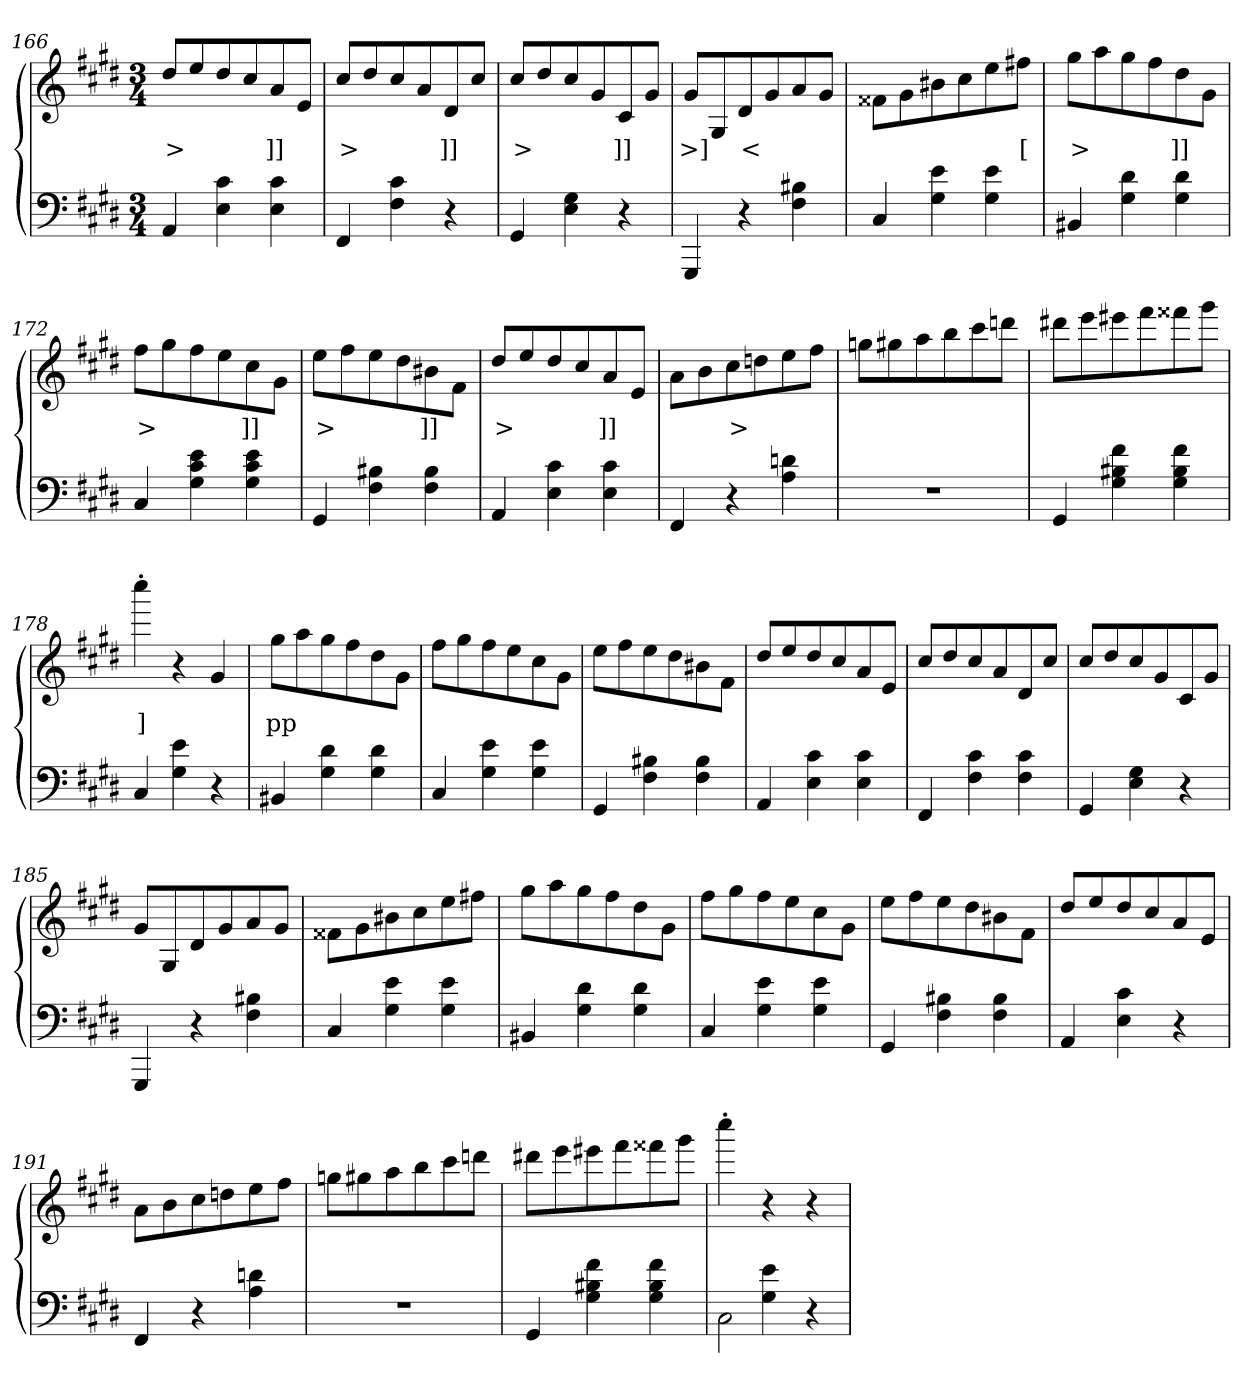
**kern	**kern	**text
*part2	*part1	*part1
*staff2	*staff1	*staff1
*clefF4	*clefG2	*
*k[f#c#g#d#]	*k[f#c#g#d#]	*
*M3/4	*M3/4	*
=166	=166	=166
4AA	8dd#L	>
.	8ee	.
4c# 4E	8dd#	.
.	8cc#	.
4c# 4E	8a	]]
.	8eJ	.
=167	=167	=167
4FF#	8cc#/L	>
.	8dd#	.
4c# 4F#	8cc#	.
.	8a	.
4r	8d#	]]
.	8cc#J	.
=168	=168	=168
4GG#	8cc#L	>
.	8dd#	.
4G# 4E	8cc#	.
.	8g#	.
4r	8c#	]]
.	8g#J	.
=169	=169	=169
4GGG#	8g#L	>]
.	8G#	.
4r	8d#	<
.	8g#	.
4B#X 4F#	8a	.
.	8g#J	.
=170	=170	=170
4C#	8f##XL	.
.	8g#	.
4e 4G#	8b#X	.
.	8cc#	.
4e 4G#	8ee	.
.	8ff#XJ	[
=171	=171	=171
4BB#X	8gg#L	>
.	8aa	.
4d# 4G#	8gg#	.
.	8ff#	.
4d# 4G#	8dd#	]]
.	8g#J	.
=172	=172	=172
4C#	8ff#L	>
.	8gg#	.
4e 4c# 4G#	8ff#	.
.	8ee	.
4e 4c# 4G#	8cc#	]]
.	8g#J	.
=173	=173	=173
4GG#	8eeL	>
.	8ff#	.
4B#X 4F#	8ee	.
.	8dd#	.
4B# 4F#	8b#X	]]
.	8f#J	.
=174	=174	=174
4AA	8dd#L	>
.	8ee	.
4c# 4E	8dd#	.
.	8cc#	.
4c# 4E	8a	]]
.	8eJ	.
=175	=175	=175
4FF#	8aL	.
.	8b	.
4r	8cc#	>
.	8ddn	.
4dn 4A	8ee	.
.	8ff#J	.
=176	=176	=176
2.r	8ggnL	.
.	8gg#X	.
.	8aa	.
.	8bb	.
.	8ccc#	.
.	8dddnJ	.
=177	=177	=177
4GG#	8ddd#XL	.
.	8eee	.
4f# 4B#X 4G#	8eee#X	.
.	8fff#	.
4f# 4B# 4G#	8fff##X	.
.	8ggg#J	.
=178	=178	=178
4C#	4cccc#'>	]
4e 4G#	4r	.
4r	4g#	.
=179	=179	=179
4BB#X	8gg#L	pp
.	8aa	.
4d# 4G#	8gg#	.
.	8ff#	.
4d# 4G#	8dd#	.
.	8g#J	.
=180	=180	=180
4C#	8ff#L	.
.	8gg#	.
4e 4G#	8ff#	.
.	8ee	.
4e 4G#	8cc#	.
.	8g#J	.
=181	=181	=181
4GG#	8eeL	.
.	8ff#	.
4B#X 4F#	8ee	.
.	8dd#	.
4B# 4F#	8b#X	.
.	8f#J	.
=182	=182	=182
4AA	8dd#L	.
.	8ee	.
4c# 4E	8dd#	.
.	8cc#	.
4c# 4E	8a	.
.	8eJ	.
=183	=183	=183
4FF#	8cc#L	.
.	8dd#	.
4c# 4F#	8cc#	.
.	8a	.
4c# 4F#	8d#	.
.	8cc#J	.
=184	=184	=184
4GG#	8cc#L	.
.	8dd#	.
4G# 4E	8cc#	.
.	8g#	.
4r	8c#	.
.	8g#J	.
=185	=185	=185
4GGG#	8g#L	.
.	8G#	.
4r	8d#	.
.	8g#	.
4B#X 4F#	8a	.
.	8g#J	.
=186	=186	=186
4C#	8f##XL	.
.	8g#	.
4e 4G#	8b#X	.
.	8cc#	.
4e 4G#	8ee	.
.	8ff#XJ	.
=187	=187	=187
4BB#X	8gg#L	.
.	8aa	.
4d# 4G#	8gg#	.
.	8ff#	.
4d# 4G#	8dd#	.
.	8g#J	.
=188	=188	=188
4C#	8ff#L	.
.	8gg#	.
4e 4G#	8ff#	.
.	8ee	.
4e 4G#	8cc#	.
.	8g#J	.
=189	=189	=189
4GG#	8eeL	.
.	8ff#	.
4B#X 4F#	8ee	.
.	8dd#	.
4B# 4F#	8b#X	.
.	8f#J	.
=190	=190	=190
4AA	8dd#L	.
.	8ee	.
4c# 4E	8dd#	.
.	8cc#	.
4r	8a	.
.	8eJ	.
=191	=191	=191
4FF#	8aL	.
.	8b	.
4r	8cc#	.
.	8ddn	.
4dn 4A	8ee	.
.	8ff#J	.
=192	=192	=192
2.r	8ggnL	.
.	8gg#X	.
.	8aa	.
.	8bb	.
.	8ccc#	.
.	8dddnJ	.
=193	=193	=193
4GG#	8ddd#XL	.
.	8eee	.
4f# 4B#X 4G#	8eee#X	.
.	8fff#	.
4f# 4B# 4G#	8fff##X	.
.	8ggg#J	.
=194	=194	=194
*^	*	*
4ryy	2C#	4cccc#'>	.
4e\ 4G#\	.	4r	.
4ryy	4r	4r	.
*v	*v	*	*
=	=	=
*-	*-	*-
